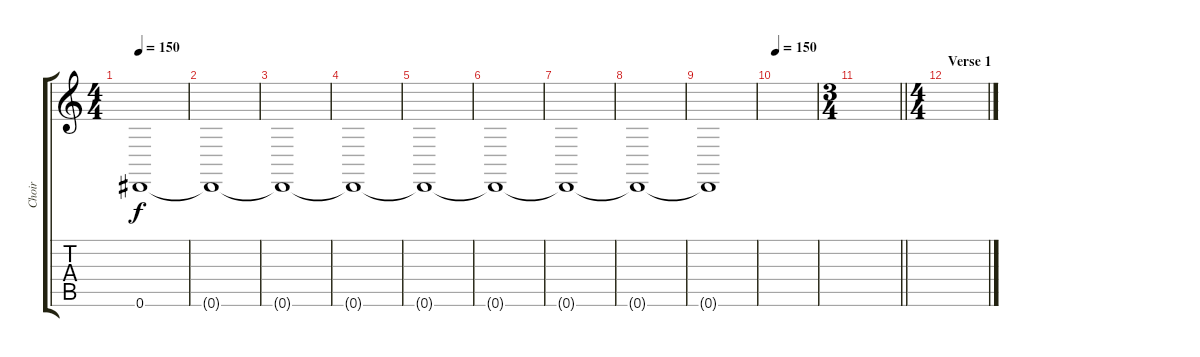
\track ("Choir" "Choir") {instrument choiraahs}
\staff {score tabs}
\tuning (Eb4 Bb3 Gb3 Db3 Ab2 Eb2) {hide}
\ts (4 4)
\tempo 150
\clef g2
\ks c
0.6{t}.1{dy f} |
0.6{t}.1 |
0.6{t}.1 |
0.6{t}.1 |
0.6{t}.1 |
0.6{t}.1 |
0.6{t}.1 |
0.6{t}.1 |
0.6{t}.1 |
\tempo 150
|
\ts (3 4)
\barLineRight lightlight
|
\ts (4 4)
\section ("" "Verse 1")
